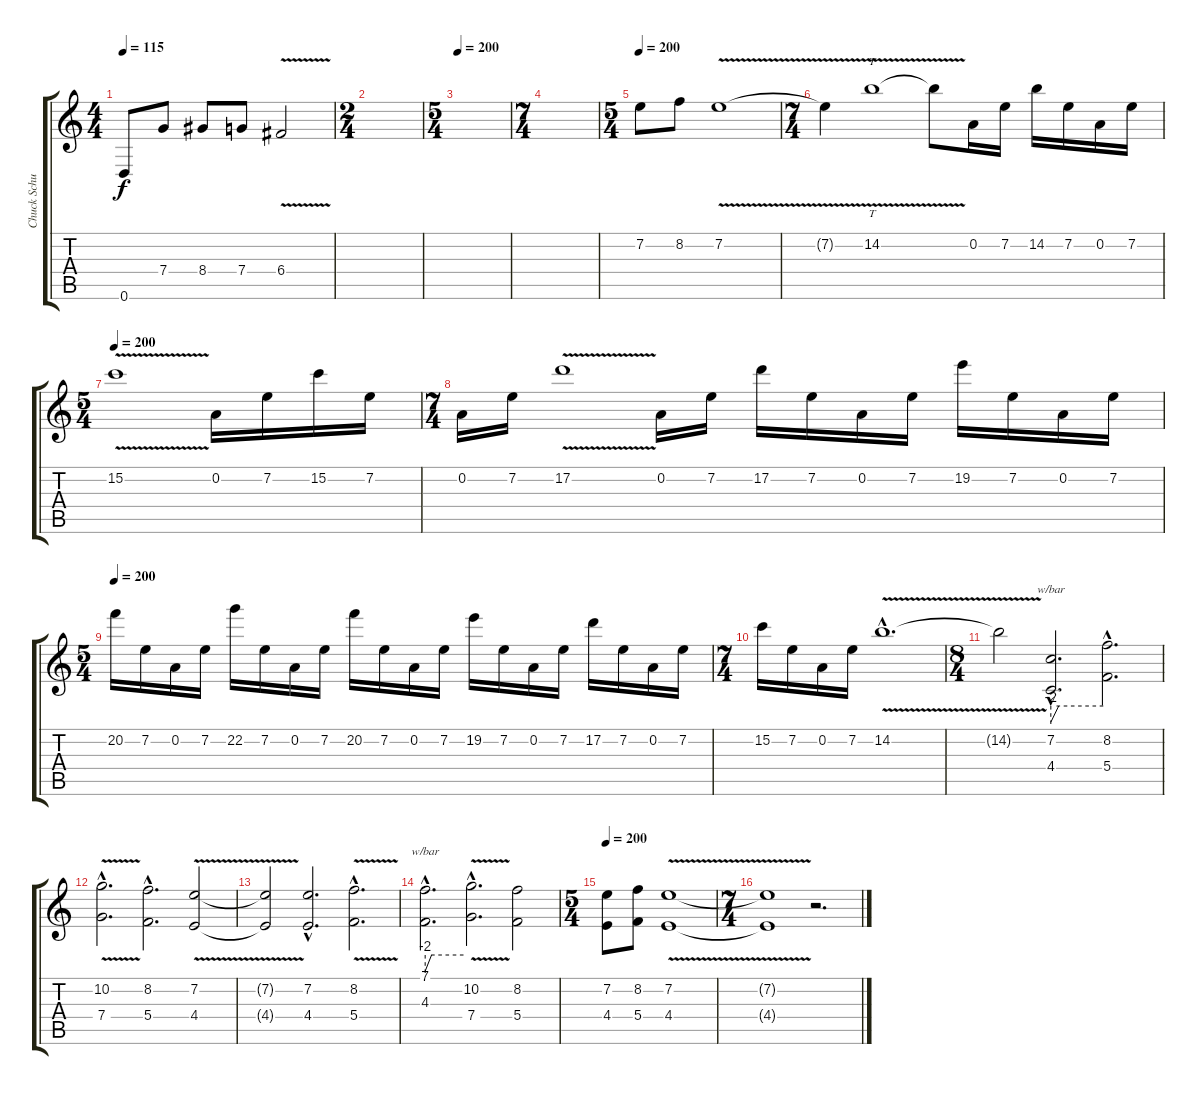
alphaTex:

\track ("Chuck Schuldiner" "Chuck Schu") {instrument distortionguitar}
\staff {score tabs}
\tuning (D4 A3 F3 C3 G2 D2) {hide}
\ts (4 4)
\tempo 115
\clef g2
\ks c
0.6.8{dy f} 7.4.8 8.4.8 7.4.8 6.4{v}.2 |
\ts (2 4)
|
\ts (5 4)
\tempo 200
|
\ts (7 4)
|
\ts (5 4)
\tempo 200
7.2.8 8.2.8 7.2{v}.1 |
\ts (7 4)
7.2{t}.4 14.2{v}.1{tt} 14.2{t}.8 0.2.16 7.2.16 14.2.16 7.2.16 0.2.16 7.2.16 |
\ts (5 4)
\tempo 200
15.2{v}.1 0.2.16 7.2.16 15.2.16 7.2.16 |
\ts (7 4)
0.2.16 7.2.16 17.2{v}.1 0.2.16 7.2.16 17.2.16 7.2.16 0.2.16 7.2.16 19.2.16 7.2.16 0.2.16 7.2.16 |
\ts (5 4)
\tempo 200
20.2.16 7.2.16 0.2.16 7.2.16 22.2.16 7.2.16 0.2.16 7.2.16 20.2.16 7.2.16 0.2.16 7.2.16 19.2.16 7.2.16 0.2.16 7.2.16 17.2.16 7.2.16 0.2.16 7.2.16 |
\ts (7 4)
15.2.16 7.2.16 0.2.16 7.2.16 14.2{v hac}.1{d} |
\ts (8 4)
14.2{t}.2 (7.2{hac} 4.4{hac}).2{d tbe (custom default 0 -8 9 0 60 0)} (8.2{hac} 5.4{hac}).2{d} |
(10.2{v hac} 7.4{v hac}).2{d} (8.2{hac} 5.4{hac}).2{d} (7.2{v} 4.4{v}).2 |
(7.2{t} 4.4{t}).2 (7.2{hac} 4.4{hac}).2{d} (8.2{v hac} 5.4{v hac}).2{d} |
(7.1{hac} 4.3{hac}).2{d tbe (custom default 0 -8 10 0 60 0)} (10.2{v hac} 7.4{v hac}).2{d} (8.2 5.4).2 |
\ts (5 4)
\tempo 200
(7.2 4.4).8 (8.2 5.4).8 (7.2{v} 4.4{v}).1 |
\ts (7 4)
(7.2{t} 4.4{t}).1 r.2{d}
